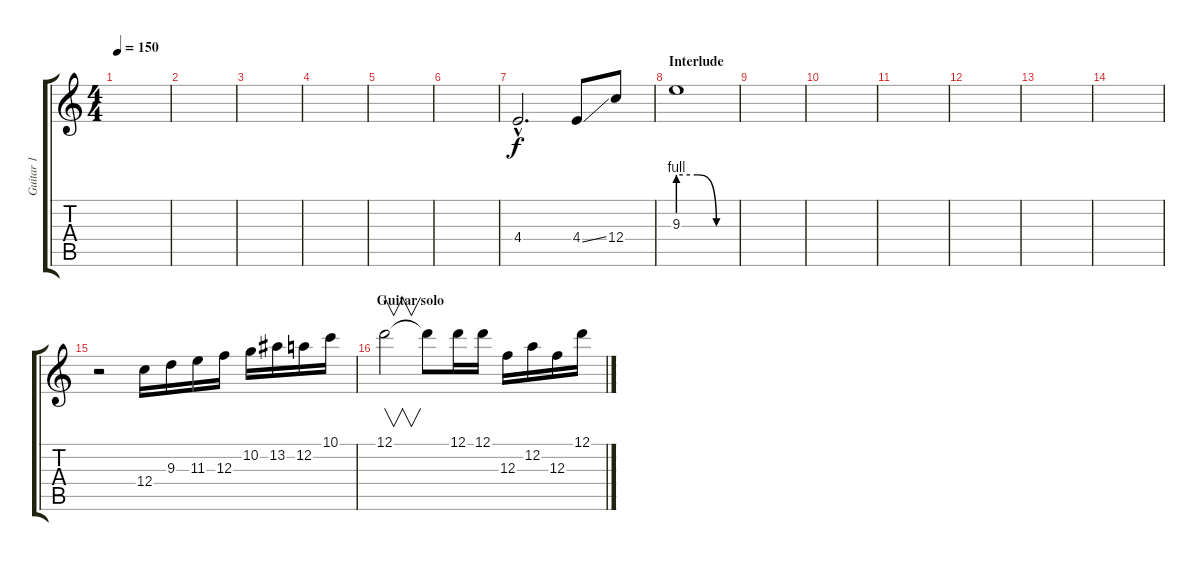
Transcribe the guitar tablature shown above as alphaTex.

\track ("Guitar 1" "Guitar 1") {instrument distortionguitar}
\staff {score tabs}
\tuning (D4 A3 F3 C3 G2 D2) {hide}
\ts (4 4)
\tempo 150
\clef g2
\ks c
|
|
|
|
|
|
4.4{hac}.2{d} 4.4{ss}.8 12.4.8 |
\section ("" "Interlude")
9.3{be (custom 0 4 20 4 40 0 60 0)}.1 |
|
|
|
|
|
|
r.2 12.4.16 9.3.16 11.3.16 12.3.16 10.2.16 13.2.16 12.2.16 10.1.16 |
\section ("" "Guitar solo")
12.1.2{v} 12.1{t}.8 12.1.16 12.1.16 12.3.16 12.2.16 12.3.16 12.1.16
